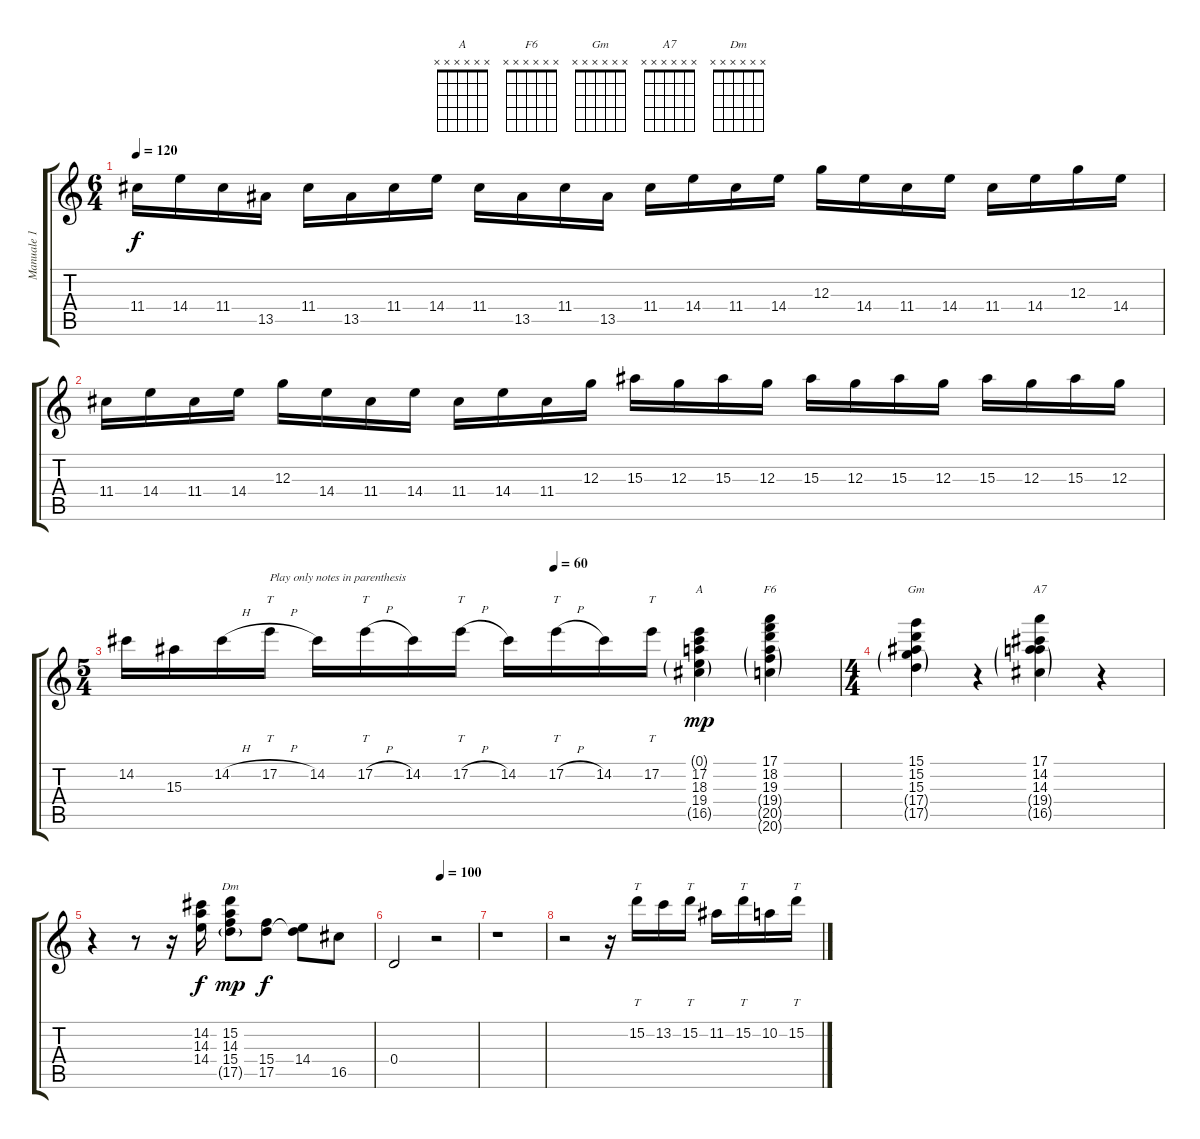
\track ("Manuale 1" "Manuale 1") {instrument overdrivenguitar}
\staff {score tabs}
\tuning (E4 B3 G3 D3 A2 E2) {hide}
\chord ("A" x x x x x x)
\chord ("F6" x x x x x x)
\chord ("Gm" x x x x x x)
\chord ("A7" x x x x x x)
\chord ("Dm" x x x x x x)
\ts (6 4)
\tempo 120
\clef g2
\ks c
11.4.16{dy f} 14.4.16 11.4.16 13.5.16 11.4.16 13.5.16 11.4.16 14.4.16 11.4.16 13.5.16 11.4.16 13.5.16 11.4.16 14.4.16 11.4.16 14.4.16 12.3.16 14.4.16 11.4.16 14.4.16 11.4.16 14.4.16 12.3.16 14.4.16 |
11.4.16 14.4.16 11.4.16 14.4.16 12.3.16 14.4.16 11.4.16 14.4.16 11.4.16 14.4.16 11.4.16 12.3.16 15.3.16 12.3.16 15.3.16 12.3.16 15.3.16 12.3.16 15.3.16 12.3.16 15.3.16 12.3.16 15.3.16 12.3.16 |
\ts (5 4)
\tempo (60 0.6)
14.2.16 15.3.16 14.2{h}.16 17.2{h}.16{tt txt "Play only notes in parenthesis"} 14.2.16 17.2{h}.16{tt} 14.2.16 17.2{h}.16{tt} 14.2.16 17.2{h}.16{tt} 14.2.16 17.2.16{tt} (0.1{g} 17.2 18.3 19.4 16.5{g}).4{ch "A" dy mp} (17.1 18.2 19.3 19.4{g} 20.5{g} 20.6{g}).4{ch "F6"} |
\ts (4 4)
(15.1 15.2 15.3 17.4{g} 17.5{g}).4{ch "Gm"} r.4 (17.1 14.2 14.3 19.4{g} 16.5{g}).4{ch "A7"} r.4 |
r.4 r.8 r.16 (14.2 14.3 14.4).16{dy f} (15.2 14.3 15.4 17.5{g}).8{ch "Dm" dy mp} (15.4 17.5).8{dy f} (14.4 17.5{t}).8 16.5.8 |
\tempo (100 0.5625)
0.4.2 r.2 |
r.1 |
r.2 r.16 15.2.16{tt} 13.2.16 15.2.16{tt} 11.2.16 15.2.16{tt} 10.2.16 15.2.16{tt}
